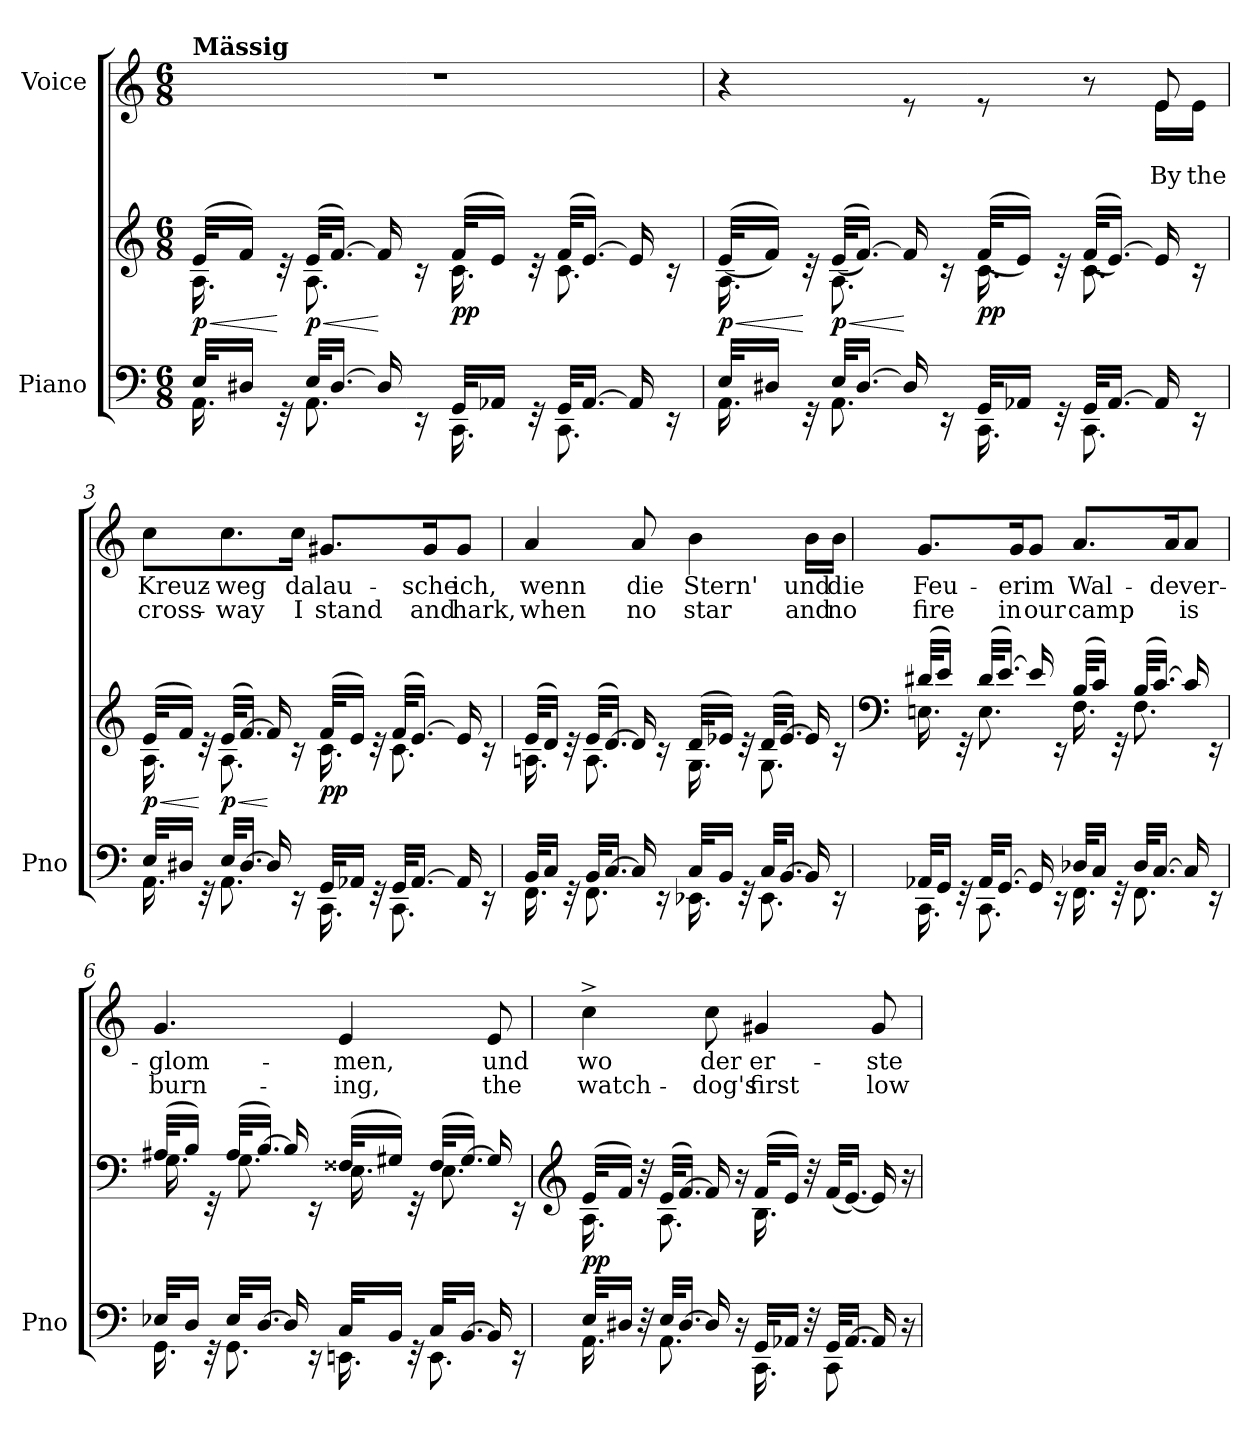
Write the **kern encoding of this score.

**kern	**kern	**dynam	**kern	**text	**text	**dynam
*part2	*part2	*part2	*part1	*part1	*part1	*part1
*staff3	*staff2	*staff2/3	*staff1	*staff1	*staff1	*staff1
*I"Piano	*	*	*I"Voice	*	*	*
*I'Pno	*	*	*	*	*	*
*clefF4	*clefG2	*	*clefG2	*	*	*
*k[]	*k[]	*	*k[]	*	*	*
*M6/8	*M6/8	*	*M6/8	*	*	*
=1	=1	=1	=1	=1	=1	=1
*^	*	*	*	*	*	*
!	!	!	!	!LO:TX:a:B:t=Mässig	!	!	!
!	!	!	!LO:HP:b	!	!	!	!
*	*	*^	*	*	*	*	*
!	!	!	!	!LO:DY:n=1:b	!	!	!	!
32E/KLL	16.AA\	(32e/KLL	16.A\	< p	2.r	.	.	.
16D#X/JJ	.	16f/JJ)	.	.	.	.	.	.
32rEE	32ryy	32rc	32ryy	[	.	.	.	.
!	!	!	!	!LO:HP:b	!	!	!	!
!	!	!	!	!LO:DY:n=2:b	!	!	!	!
32E/KLL	8.AA\	(32e/KLL	8.A\	< p	.	.	.	.
[16.D#/JJ	.	[16.f/JJ)	.	.	.	.	.	.
16D#/]	.	16f/]	.	[	.	.	.	.
16rEE	16ryy	16rc	16ryy	.	.	.	.	.
!	!	!	!	!LO:DY:n=3:b	!	!	!	!
32GG/KLL	16.CC\	(32f/KLL	16.c\	pp	.	.	.	.
16AA-X/JJ	.	16e/JJ)	.	.	.	.	.	.
32rEE	32ryy	32rc	32ryy	.	.	.	.	.
32GG/KLL	8.CC\	(32f/KLL	8.c\	.	.	.	.	.
[16.AA-/JJ	.	[16.e/JJ)	.	.	.	.	.	.
16AA-/]	.	16e/]	.	.	.	.	.	.
16rEE	16ryy	16rc	16ryy	.	.	.	.	.
=2	=2	=2	=2	=2	=2	=2	=2	=2
!	!	!	!	!LO:HP:b	!	!	!	!
*	*	*	*	*	*^	*	*	*
!	!	!	!	!LO:DY:n=1:b	!	!	!	!	!
32E/KLL	16.AA\	((32e/KLL	16.A\	< p	4r	4rgyy	.	.	.
16D#X/JJ	.	16f/JJ))	.	.	.	.	.	.	.
32rEE	32ryy	32rc	32ryy	[	.	.	.	.	.
!	!	!	!	!LO:HP:b	!	!	!	!	!
!	!	!	!	!LO:DY:n=2:b	!	!	!	!	!
32E/KLL	8.AA\	((32e/KLL	8.A\	< p	.	.	.	.	.
[16.D#/JJ	.	[16.f/JJ))	.	.	.	.	.	.	.
16D#/]	.	16f/]	.	[	8re	4rgyy	.	.	.
16rEE	16ryy	16rc	16ryy	.	.	.	.	.	.
!	!	!	!	!LO:DY:n=3:b	!	!	!	!	!
32GG/KLL	16.CC\	((32f/KLL	16.c\	pp	8re	.	.	.	.
16AA-X/JJ	.	16e/JJ))	.	.	.	.	.	.	.
32rEE	32ryy	32rc	32ryy	.	.	.	.	.	.
32GG/KLL	8.CC\	((32f/KLL	8.c\	.	8r	8rgyy	.	.	.
[16.AA-/JJ	.	[16.e/JJ))	.	.	.	.	.	.	.
!	!	!	!	!	!	!	!LO:LY:b	!	!
!	!	!	!	!	!	!	!	!LO:LY:b	!LO:DY:a
16AA-/]	.	16e/]	.	.	8e/	16e\LL	.	By	other-dynamics
!	!	!	!	!	!	!	!	!LO:LY:b	!
16rEE	16ryy	16rc	16ryy	.	.	16e\JJ	.	the	.
!!LO:LB:g=z
=3	=3	=3	=3	=3	=3	=3	=3	=3	=3
!	!	!	!	!LO:HP:b	!	!	!LO:LY:b	!LO:LY:b	!
!	!	!	!	!LO:DY:n=1:b	!	!	!	!	!
*	*	*	*	*	*v	*v	*	*	*
32E/KLL	16.AA\	(32e/KLL	16.A\	< p	8cc\L	Kreuz-	cross-	.
16D#X/JJ	.	16f/JJ)	.	.	.	.	.	.
32rEE	32ryy	32rc	32ryy	[	.	.	.	.
!	!	!	!	!LO:HP:b	!	!LO:LY:b	!LO:LY:b	!
!	!	!	!	!LO:DY:n=2:b	!	!	!	!
32E/KLL	8.AA\	(32e/KLL	8.A\	< p	8.cc\	weg	-way	.
[16.D#/JJ	.	[16.f/JJ)	.	.	.	.	.	.
16D#/]	.	16f/]	.	[	.	.	.	.
!	!	!	!	!	!	!LO:LY:b	!LO:LY:b	!
16rEE	16ryy	16rc	16ryy	.	16cc\Jk	da	I	.
!	!	!	!	!LO:DY:n=3:b	!	!LO:LY:b	!LO:LY:b	!
32GG/KLL	16.CC\	(32f/KLL	16.c\	pp	8.g#X/L	lau-	stand	.
16AA-X/JJ	.	16e/JJ)	.	.	.	.	.	.
32rEE	32ryy	32rc	32ryy	.	.	.	.	.
32GG/KLL	8.CC\	(32f/KLL	8.c\	.	.	.	.	.
[16.AA-/JJ	.	[16.e/JJ)	.	.	.	.	.	.
!	!	!	!	!	!	!LO:LY:b	!LO:LY:b	!
.	.	.	.	.	16g#/K	sche	and	.
!	!	!	!	!	!	!LO:LY:b	!LO:LY:b	!
16AA-/]	.	16e/]	.	.	8g#/J	ich,	hark,	.
16rEE	16ryy	16rc	16ryy	.	.	.	.	.
=4	=4	=4	=4	=4	=4	=4	=4	=4
!	!	!	!	!	!	!LO:LY:b	!LO:LY:b	!
32BB/KLL	16.FF\	(32e/KLL	16.An\	.	4a/	wenn	when	.
16C/JJ	.	16d/JJ)	.	.	.	.	.	.
32rEE	32ryy	32rc	32ryy	.	.	.	.	.
32BB/KLL	8.FF\	(32e/KLL	8.A\	.	.	.	.	.
[16.C/JJ	.	[16.d/JJ)	.	.	.	.	.	.
!	!	!	!	!	!	!LO:LY:b	!LO:LY:b	!
16C/]	.	16d/]	.	.	8a/	die	no	.
16rEE	16ryy	16rc	16ryy	.	.	.	.	.
!	!	!	!	!	!	!LO:LY:b	!LO:LY:b	!
32C/KLL	16.EE-X\	(32d/KLL	16.G\	.	4b\	Stern'	star	.
16BB/JJ	.	16e-X/JJ)	.	.	.	.	.	.
32rEE	32ryy	32rc	32ryy	.	.	.	.	.
32C/KLL	8.EE-\	(32d/KLL	8.G\	.	.	.	.	.
[16.BB/JJ	.	[16.e-/JJ)	.	.	.	.	.	.
!	!	!	!	!	!	!LO:LY:b	!LO:LY:b	!
16BB/]	.	16e-/]	.	.	16b\LL	und	and	.
!	!	!	!	!	!	!LO:LY:b	!LO:LY:b	!
16rEE	16ryy	16rc	16ryy	.	16b\JJ	die	no	.
!!LO:LB:g=z
=5	=5	=5	=5	=5	=5	=5	=5	=5
*	*	*clefF4	*	*	*	*	*	*
!	!	!	!	!	!	!LO:LY:b	!LO:LY:b	!
32AA-X/KLL	16.CC\	(32d#X/KLL	16.En\	.	8.g/L	Feu--	fire	.
16GG/JJ	.	16e/JJ)	.	.	.	.	.	.
32rEE	32ryy	32rEE	32ryy	.	.	.	.	.
32AA-/KLL	8.CC\	(32d#/KLL	8.E\	.	.	.	.	.
[16.GG/JJ	.	[16.e/JJ)	.	.	.	.	.	.
!	!	!	!	!	!	!LO:LY:b	!LO:LY:b	!
.	.	.	.	.	16g/K	-er	in	.
!	!	!	!	!	!	!LO:LY:b	!LO:LY:b	!
16GG/]	.	16e/]	.	.	8g/J	im	our	.
16rEE	16ryy	16rEE	16ryy	.	.	.	.	.
!	!	!	!	!	!	!LO:LY:b	!LO:LY:b	!
32D-X/KLL	16.FF\	(32B/KLL	16.F\	.	8.a/L	Wal-	camp	.
16C/JJ	.	16c/JJ)	.	.	.	.	.	.
32rEE	32ryy	32rEE	32ryy	.	.	.	.	.
32D-/KLL	8.FF\	(32B/KLL	8.F\	.	.	.	.	.
[16.C/JJ	.	[16.c/JJ)	.	.	.	.	.	.
!	!	!	!	!	!	!LO:LY:b	!	!
.	.	.	.	.	16a/K	de	.	.
!	!	!	!	!	!	!LO:LY:b	!LO:LY:b	!
16C/]	.	16c/]	.	.	8a/J	ver-	is	.
16rEE	16ryy	16rEE	16ryy	.	.	.	.	.
=6	=6	=6	=6	=6	=6	=6	=6	=6
!	!	!	!	!	!	!LO:LY:b	!LO:LY:b	!
32E-X/KLL	16.GG\	(32A#X/KLL	16.G\	.	4.g/	glom-	burn-	.
16D/JJ	.	16B/JJ)	.	.	.	.	.	.
32rEE	32ryy	32rEE	32ryy	.	.	.	.	.
32E-/KLL	8.GG\	(32A#/KLL	8.G\	.	.	.	.	.
[16.D/JJ	.	[16.B/JJ)	.	.	.	.	.	.
16D/]	.	16B/]	.	.	.	.	.	.
16rEE	16ryy	16rEE	16ryy	.	.	.	.	.
!	!	!	!	!	!	!LO:LY:b	!LO:LY:b	!
32C/KLL	16.EEn\	(32F##X/KLL	16.E\	.	4e/	men,	-ing,	.
16BB/JJ	.	16G#X/JJ)	.	.	.	.	.	.
32rEE	32ryy	32rEE	32ryy	.	.	.	.	.
32C/KLL	8.EE\	(32F##/KLL	8.E\	.	.	.	.	.
[16.BB/JJ	.	[16.G#/JJ)	.	.	.	.	.	.
!	!	!	!	!	!	!LO:LY:b	!LO:LY:b	!
16BB/]	.	16G#/]	.	.	8e/	und	the	.
16rEE	16ryy	16rEE	16ryy	.	.	.	.	.
!!LO:PB:g=z
=7	=7	=7	=7	=7	=7	=7	=7	=7
*	*	*clefG2	*	*	*	*	*	*
!	!	!	!	!LO:DY:b	!	!LO:LY:b	!LO:LY:b	!
32E/KLL	16.AA\	(32e/KLL	16.A\	pp	4cc^\	wo	watch-	.
16D#X/JJ	.	16f/JJ)	.	.	.	.	.	.
32r	32rBByy	32r	32rgyy	.	.	.	.	.
32E/KLL	8.AA\	(32e/KLL	8.A\	.	.	.	.	.
[16.D#/JJ	.	[16.f/JJ)	.	.	.	.	.	.
!	!	!	!	!	!	!LO:LY:b	!LO:LY:b	!
16D#/]	.	16f/]	.	.	8cc\	der	-dog's	.
16r	16rBByy	16r	16rgyy	.	.	.	.	.
!	!	!	!	!	!	!LO:LY:b	!LO:LY:b	!
32GG/KLL	16.CC\	(32f/KLL	16.B\	.	4g#X/	er-	first	.
16AA-X/JJ	.	16e/JJ)	.	.	.	.	.	.
32r	32rBByy	32r	32rgyy	.	.	.	.	.
32GG/KLL	8CC\	(32f/KLL	8reyy	.	.	.	.	.
[16.AA-/JJ	.	[16.e/JJ)	.	.	.	.	.	.
!	!	!	!	!	!	!LO:LY:b	!LO:LY:b	!
16AA-/]	16rGGyy	16e/]	16reyy	.	8g#/	-ste	low	.
16r	16rGGyy	16r	16reyy	.	.	.	.	.
*v	*v	*	*	*	*	*	*	*
*	*v	*v	*	*	*	*	*
=	=	=	=	=	=	=
*-	*-	*-	*-	*-	*-	*-
